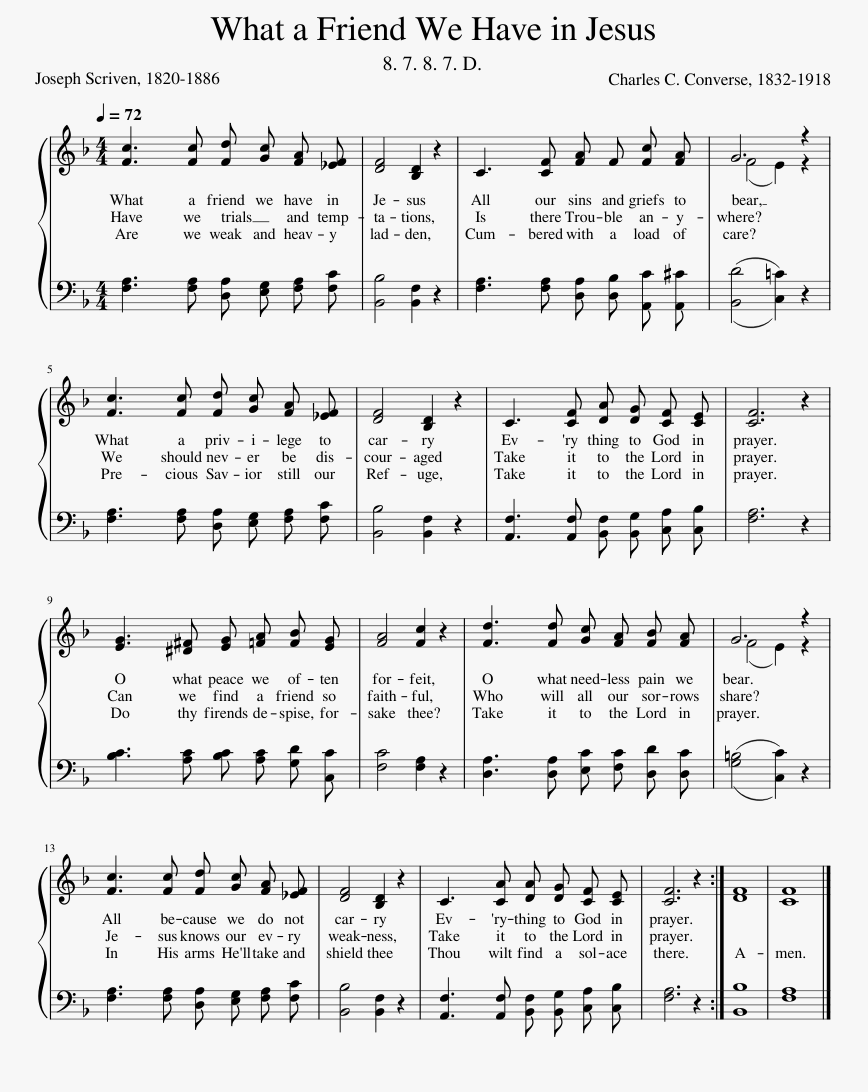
X:1
%%score { ( 1 3 ) | 2 }
L:1/8
Q:1/4=72
M:4/4
I:linebreak $
K:F
V:1 treble
V:3 treble
V:2 bass
V:1
 [Fc]3 [Fc] [Fd] [Gc] [FA] [_EF] | [DF]4 [B,D]2 z2 | C3 [CF] [FA] F [Fc] [FA] | G6 z2 |$ [Fc]3 [Fc] [Fd] [Gc] [FA] [_EF] | %5
 [DF]4 [B,D]2 z2 | C3 [CF] [DA] [DG] [CF] [CE] | [CF]6 z2 |$ [EG]3 [^D^F] [EG] [=FA] [FB] [EG] | [FA]4 [Fc]2 z2 | %10
 [Fd]3 [Fd] [Gc] [FA] [FB] [FA] | G6 z2 |$ [Fc]3 [Fc] [Fd] [Gc] [FA] [_EF] | [DF]4 [B,D]2 z2 | C3 [CA] [DA] [DG] [CF] [CE] | %15
 [CF]6 z2 :| [DF]8 | [CF]8 |] %18
V:2
 [F,A,]3 [F,A,] [D,A,] [E,G,] [F,A,] [F,C] | [B,,B,]4 [B,,F,]2 z2 | [F,A,]3 [F,A,] [D,A,] [D,B,] [A,,C] [A,,^C] | (([B,,D]4 [C,=C]2)) z2 |$ [F,A,]3 [F,A,] [D,A,] [E,G,] [F,A,] [F,C] | %5
 [B,,B,]4 [B,,F,]2 z2 | [A,,F,]3 [A,,F,] [B,,F,] [B,,G,] [C,A,] [C,B,] | [F,A,]6 z2 |$ [B,C]3 [A,C] [B,C] [A,C] [G,D] [C,C] | [F,C]4 [F,A,]2 z2 | %10
 [D,A,]3 [D,A,] [E,C] [F,C] [D,D] [D,C] | (([G,=B,]4 [C,C]2)) z2 |$ [F,A,]3 [F,A,] [D,A,] [E,G,] [F,A,] [F,C] | [B,,B,]4 [B,,F,]2 z2 | [A,,F,]3 [A,,F,] [B,,F,] [B,,G,] [C,A,] [C,B,] | %15
 [F,A,]6 z2 :| [B,,B,]8 | [F,A,]8 |] %18
V:3
 x8 | x8 | x8 | (F4 E2) z2 |$ x8 | %5
 x8 | x8 | x8 |$ x8 | x8 | %10
 x8 | (F4 E2) z2 |$ x8 | x8 | x8 | %15
 x8 :| x8 | x8 |] %18
